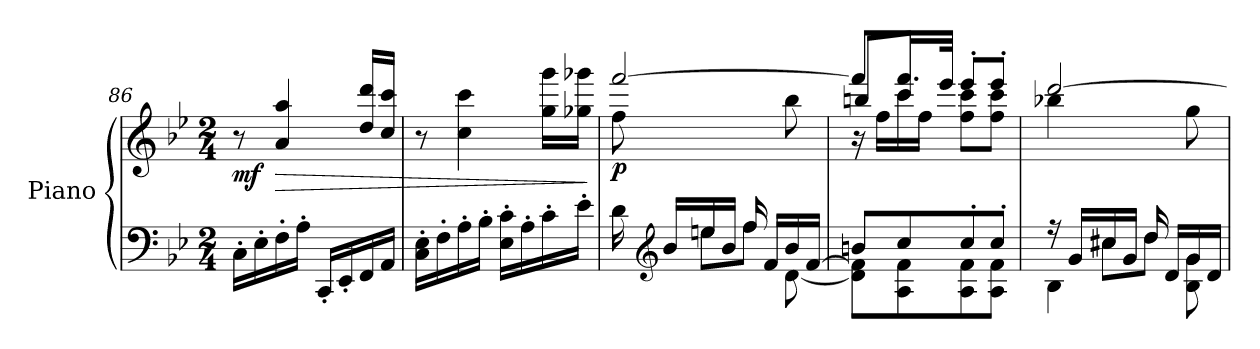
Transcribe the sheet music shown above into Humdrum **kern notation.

**kern	**kern	**dynam
*part1	*part1	*part1
*staff2	*staff1	*staff1/2
*I"Piano	*	*
*I'Pno	*	*
!!LO:LB:g=z
*clefF4	*clefG2	*
*k[b-e-]	*k[b-e-]	*
*M2/4	*M2/4	*
=86	=86	=86
!	!	!LO:DY:b
16C'\LL	8r	mf
16E-'\	.	.
!	!	!LO:HP:b
16F'\	4a/ 4aa/	>
16A'\JJ	.	.
16CC'/LL	.	.
16EE-'/	.	.
16FF/	16dd/ 16ddd/LL	.
16AA/JJ	16cc/ 16ccc/JJ	.
=87	=87	=87
16C\' 16E-\'LL	8r	.
16F'\	.	.
16A'\	4cc\ 4ccc\	.
16B-'\JJ	.	.
16E-\' 16c\'LL	.	.
16A'\	.	.
16c'\	16gg\ 16ggg\LL	.
16e-'\JJ	16gg-X\ 16ggg-X\JJ	.
.	.	]
=88	=88	=88
*^	*^	*
!	!	!	!	!LO:DY:b
16d\	8ryy	[2fff/	8ff\	p
*clefG2	*	*	*	*
16b-/LL	.	.	.	.
16een/	8ee\L	.	4ryy	.
16b-/JJ	.	.	.	.
16ff/	8ff\J	.	.	.
16f/LL	.	.	.	.
16b-/	[8d\	.	8bb-\	.
[16f/JJ	.	.	.	.
=89	=89	=89	=89	=89
*	*	*	*^	*
8bn/L	8d\] 8f\]L	8fff/L]	16r	8bbn/L	.
.	.	.	16ff\LL	.	.
8cc/	8A\ 8f\	16.fff/L	16ccc\	8ccc/J	.
.	.	.	16ff\JJ	.	.
.	.	32eee-/JJk	.	.	.
8cc'/	8A\ 8f\	8eee-'/L	8ff\ 8ccc\L	4ryy	.
8cc'/J	8A\ 8f\J	8eee-'/J	8ff\ 8ccc\J	.	.
*	*	*	*v	*v	*
=90	=90	=90	=90	=90
*	*^	*	*	*
16r	4B-\	8ryy	[2ddd/	4bb-X\	.
16g/LL	.	.	.	.	.
16cc#X/	.	8cc#\L	.	.	.
16g/JJ	.	.	.	.	.
16dd/	8ryy	8dd\J	.	8ryy	.
16d/LL	.	.	.	.	.
16g/	8B-\ 8g\	8ryy	.	8gg\	.
16d/JJ	.	.	.	.	.
*v	*v	*v	*	*	*
*	*v	*v	*
=	=	=
*-	*-	*-
